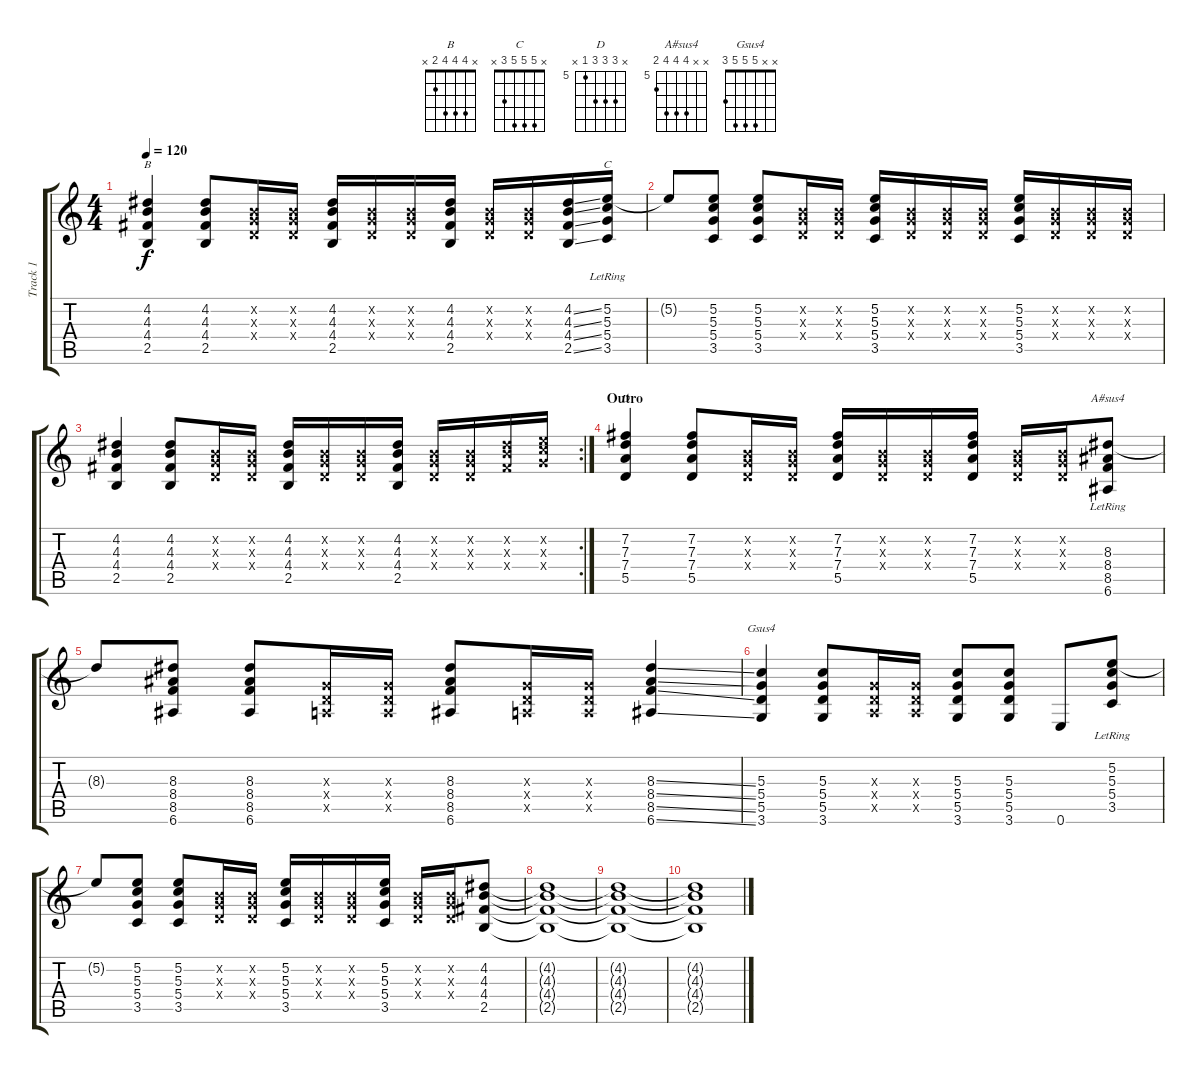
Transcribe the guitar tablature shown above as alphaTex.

\track ("Track 1" "Track 1") {instrument distortionguitar}
\staff {score tabs}
\tuning (E4 B3 G3 D3 A2 E2) {hide}
\chord ("B" x 4 4 4 2 x)
\chord ("C" x 5 5 5 3 x)
\chord ("D" x 7 7 7 5 x) {firstfret 5}
\chord ("A#sus4" x x 8 8 8 6) {firstfret 5}
\chord ("Gsus4" x x 5 5 5 3)
\ts (4 4)
\tempo 120
\clef g2
\ks c
(4.2 4.3 4.4 2.5).4{ch "B" dy f} (4.2 4.3 4.4 2.5).8 (0.2{x} 0.3{x} 0.4{x}).16 (0.2{x} 0.3{x} 0.4{x}).16 (4.2 4.3 4.4 2.5).16 (0.2{x} 0.3{x} 0.4{x}).16 (0.2{x} 0.3{x} 0.4{x}).16 (4.2 4.3 4.4 2.5).16 (0.2{x} 0.3{x} 0.4{x}).16 (0.2{x} 0.3{x} 0.4{x}).16 (4.2{ss} 4.3{ss} 4.4{ss} 2.5{ss}).16 (5.2 5.3{lr} 5.4{lr} 3.5{lr}).16{ch "C"} |
5.2{t}.8 (5.2 5.3 5.4 3.5).8 (5.2 5.3 5.4 3.5).8 (0.2{x} 0.3{x} 0.4{x}).16 (0.2{x} 0.3{x} 0.4{x}).16 (5.2 5.3 5.4 3.5).16 (0.2{x} 0.3{x} 0.4{x}).16 (0.2{x} 0.3{x} 0.4{x}).16 (0.2{x} 0.3{x} 0.4{x}).16 (5.2 5.3 5.4 3.5).16 (0.2{x} 0.3{x} 0.4{x}).16 (0.2{x} 0.3{x} 0.4{x}).16 (0.2{x} 0.3{x} 0.4{x}).16 |
\rc 2
(4.2 4.3 4.4 2.5).4 (4.2 4.3 4.4 2.5).8 (0.2{x} 0.3{x} 0.4{x}).16 (0.2{x} 0.3{x} 0.4{x}).16 (4.2 4.3 4.4 2.5).16 (0.2{x} 0.3{x} 0.4{x}).16 (0.2{x} 0.3{x} 0.4{x}).16 (4.2 4.3 4.4 2.5).16 (0.2{x} 0.3{x} 0.4{x}).16 (0.2{x} 0.3{x} 0.4{x}).16 (4.2{x} 4.3{x} 4.4{x}).16 (5.2{x} 5.3{x} 5.4{x}).16 |
\section ("" "Outro")
(7.2 7.3 7.4 5.5).4{ch "D"} (7.2 7.3 7.4 5.5).8 (0.2{x} 0.3{x} 0.4{x}).16 (0.2{x} 0.3{x} 0.4{x}).16 (7.2 7.3 7.4 5.5).16 (0.2{x} 0.3{x} 0.4{x}).16 (0.2{x} 0.3{x} 0.4{x}).16 (7.2 7.3 7.4 5.5).16 (0.2{x} 0.3{x} 0.4{x}).16 (0.2{x} 0.3{x} 0.4{x}).16 (8.3 8.4{lr} 8.5{lr} 6.6{lr}).8{ch "A#sus4"} |
8.3{t}.8 (8.3 8.4 8.5 6.6).8 (8.3 8.4 8.5 6.6).8 (0.3{x} 0.4{x} 0.5{x}).16 (0.3{x} 0.4{x} 0.5{x}).16 (8.3 8.4 8.5 6.6).8 (0.3{x} 0.4{x} 0.5{x}).16 (0.3{x} 0.4{x} 0.5{x}).16 (8.3{ss} 8.4{ss} 8.5{ss} 6.6{ss}).4 |
(5.3 5.4 5.5 3.6).4{ch "Gsus4"} (5.3 5.4 5.5 3.6).8 (0.3{x} 0.4{x} 0.5{x}).16 (0.3{x} 0.4{x} 0.5{x}).16 (5.3 5.4 5.5 3.6).8 (5.3 5.4 5.5 3.6).8 0.6.8 (5.2 5.3{lr} 5.4{lr} 3.5{lr}).8 |
5.2{t}.8 (5.2 5.3 5.4 3.5).8 (5.2 5.3 5.4 3.5).8 (0.2{x} 0.3{x} 0.4{x}).16 (0.2{x} 0.3{x} 0.4{x}).16 (5.2 5.3 5.4 3.5).16 (0.2{x} 0.3{x} 0.4{x}).16 (0.2{x} 0.3{x} 0.4{x}).16 (5.2 5.3 5.4 3.5).16 (0.2{x} 0.3{x} 0.4{x}).16 (0.2{x} 0.3{x} 0.4{x}).16 (4.2 4.3 4.4 2.5).8 |
(4.2{t} 4.3{t} 4.4{t} 2.5{t}).1 |
(4.2{t} 4.3{t} 4.4{t} 2.5{t}).1{volume 0} |
(4.2{t} 4.3{t} 4.4{t} 2.5{t}).1
